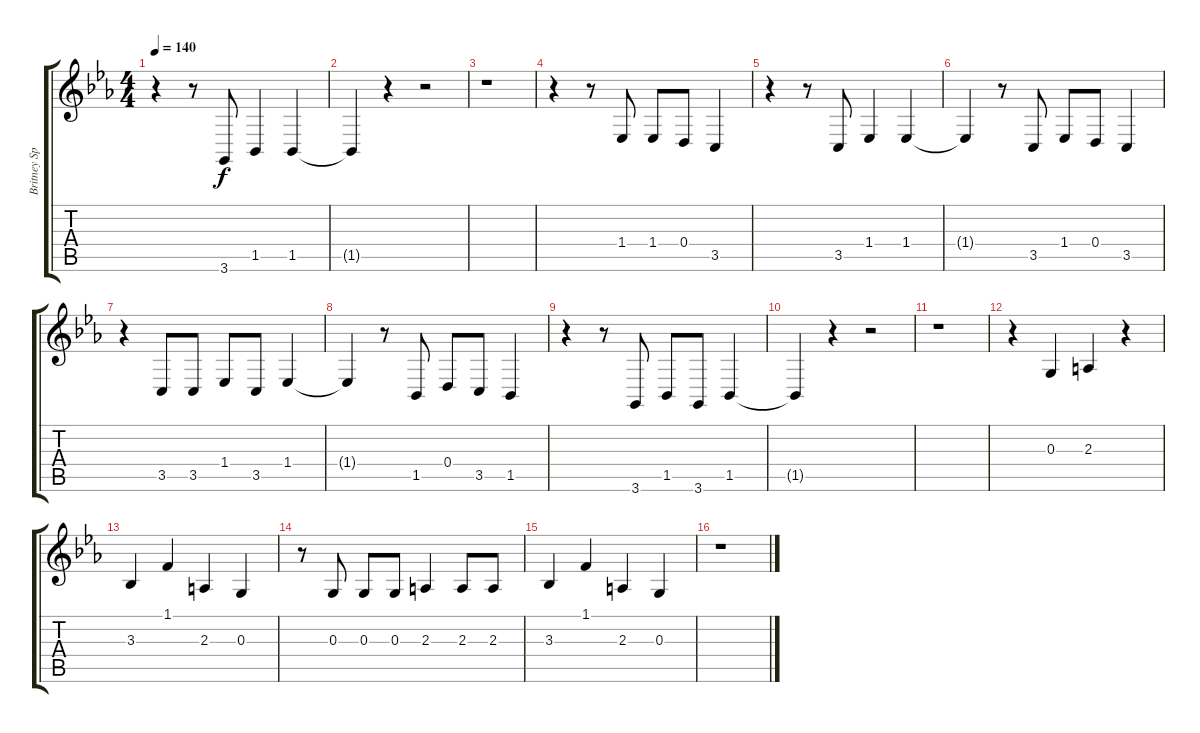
\track ("Britney Spears" "Britney Sp") {instrument shakuhachi}
\staff {score tabs}
\tuning (E4 B3 G3 D3 A2 E2) {hide}
\ts (4 4)
\tempo 140
\clef g2
\ks eb
r.4{dy f} r.8 3.6.8 1.5.4 1.5.4 |
1.5{t}.4 r.4 r.2 |
r.1 |
r.4 r.8 1.4.8 1.4.8 0.4.8 3.5.4 |
r.4 r.8 3.5.8 1.4.4 1.4.4 |
1.4{t}.4 r.8 3.5.8 1.4.8 0.4.8 3.5.4 |
r.4 3.5.8 3.5.8 1.4.8 3.5.8 1.4.4 |
1.4{t}.4 r.8 1.5.8 0.4.8 3.5.8 1.5.4 |
r.4 r.8 3.6.8 1.5.8 3.6.8 1.5.4 |
1.5{t}.4 r.4 r.2 |
r.1 |
r.4 0.3.4 2.3.4 r.4 |
3.3.4 1.1.4 2.3.4 0.3.4 |
r.8 0.3.8 0.3.8 0.3.8 2.3.4 2.3.8 2.3.8 |
3.3.4 1.1.4 2.3.4 0.3.4 |
r.1
